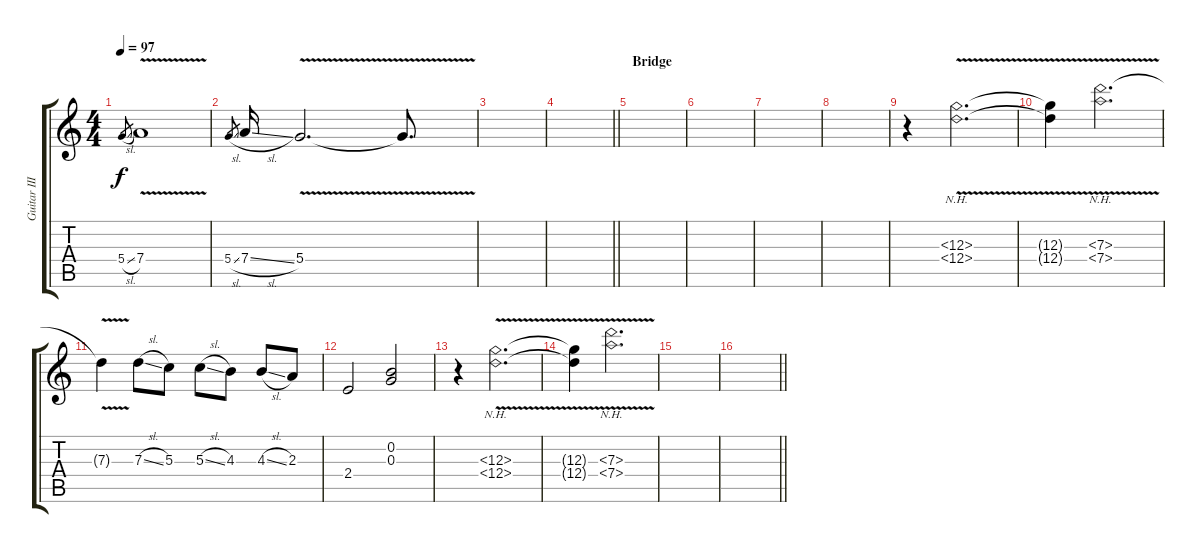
\track ("Guitar III (Lead)" "Guitar III") {instrument electricguitarjazz}
\staff {score tabs}
\tuning (E4 B3 G3 D3 A2 E2) {hide}
\ts (4 4)
\tempo 97
\clef g2
\ks c
5.4{sl}.8{gr dy f} 7.4{v}.1 |
5.4{sl}.8{gr} 7.4{sl}.16 5.4{v}.2{d} 5.4{t}.8{d} |
|
\barLineRight lightlight
|
\section ("" "Bridge")
|
|
|
|
r.4 (12.3{nh} 12.4{nh v}).2{d} |
(12.3{t} 12.4{t}).4 (7.3{nh v} 7.4{nh}).2{d} |
7.3{t}.4 7.3{sl}.8 5.3.8 5.3{sl}.8 4.3.8 4.3{sl}.8 2.3.8 |
2.4.2 (0.2 0.3).2 |
r.4 (12.3{nh} 12.4{nh v}).2{d} |
(12.3{t} 12.4{t}).4 (7.3{nh v} 7.4{nh}).2{d} |
|
\barLineRight lightlight
